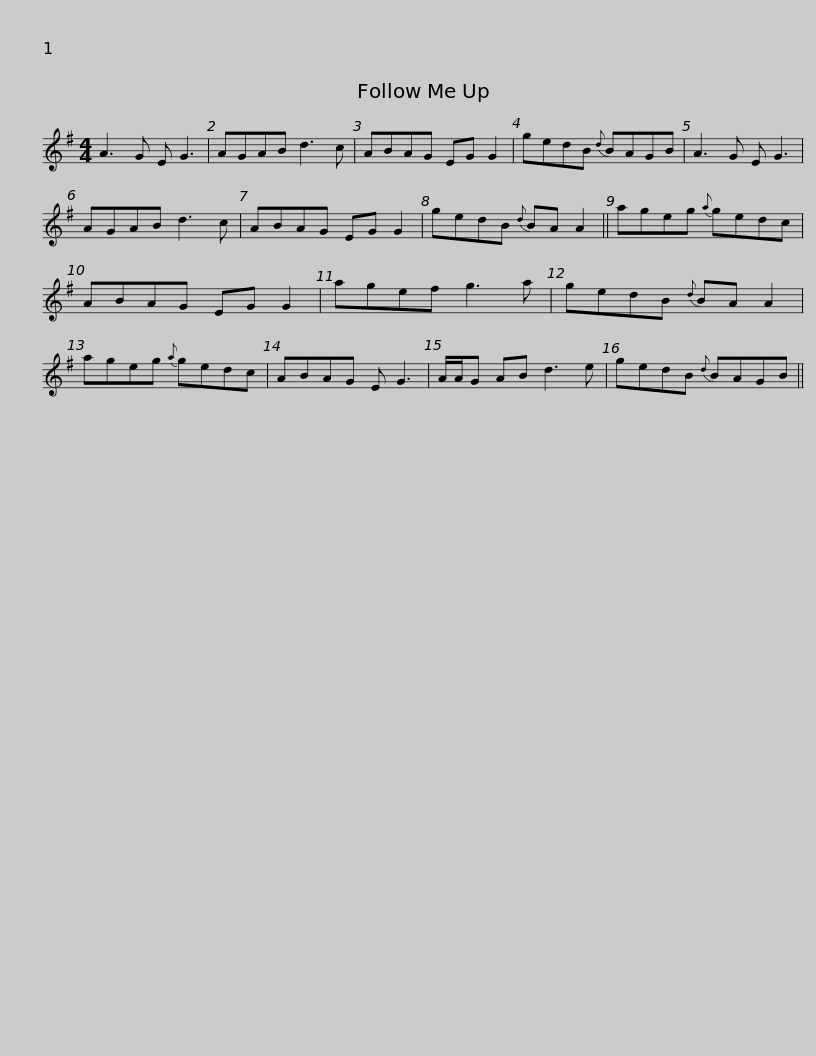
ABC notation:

X:1
L:1/8
M:4/4
I:linebreak $
K:G
V:1 treble
V:1
 A3 G E G3 | AGAB d3 c | ABAG EG G2 | gedB{d} BAGB | A3 G E G3 | %5
 AGAB d3 c |$ ABAG EG G2 | gedB{d} BA A2 || ageg{a} gedc | ABAG EG G2 | %10
 agef g3 a |$ gedB{d} BA A2 | ageg{a} gedc | ABAG E G3 | A/A/G AB d3 e | %15
 gedB{d} BAGB || %16
